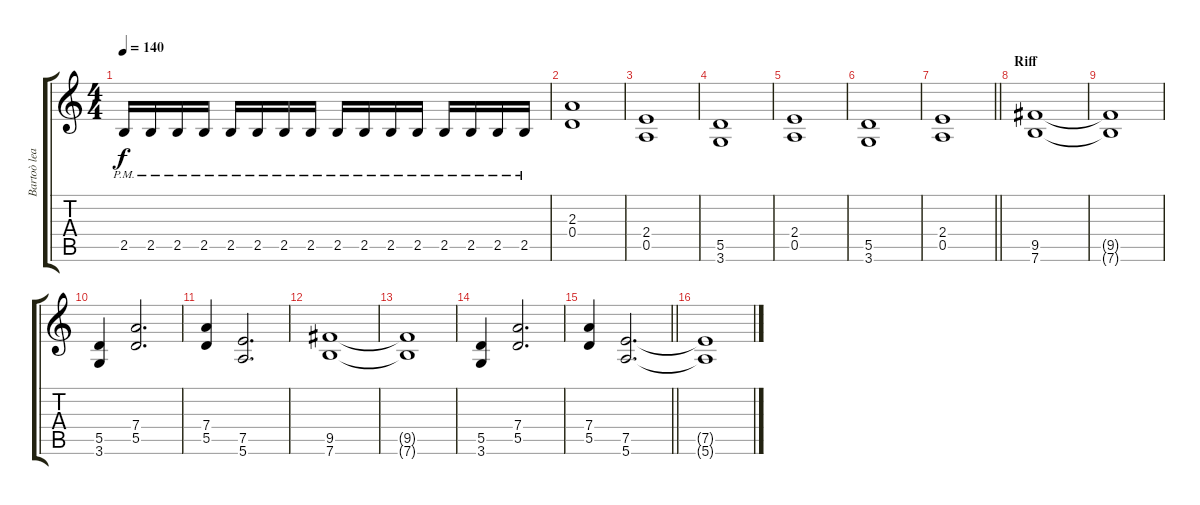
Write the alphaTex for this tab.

\track ("Bartoò lead" "Bartoò lea") {instrument distortionguitar}
\staff {score tabs}
\tuning (E4 B3 G3 D3 A2 E2) {hide}
\ts (4 4)
\tempo 140
\clef g2
\ks c
2.5{pm}.16{dy f} 2.5{pm}.16 2.5{pm}.16 2.5{pm}.16 2.5{pm}.16 2.5{pm}.16 2.5{pm}.16 2.5{pm}.16 2.5{pm}.16 2.5{pm}.16 2.5{pm}.16 2.5{pm}.16 2.5{pm}.16 2.5{pm}.16 2.5{pm}.16 2.5{pm}.16 |
(2.3 0.4).1 |
(2.4 0.5).1 |
(5.5 3.6).1 |
(2.4 0.5).1 |
(5.5 3.6).1 |
\barLineRight lightlight
(2.4 0.5).1 |
\section ("" "Riff")
(9.5 7.6).1 |
(9.5{t} 7.6{t}).1 |
(5.5 3.6).4 (7.4 5.5).2{d} |
(7.4 5.5).4 (7.5 5.6).2{d} |
(9.5 7.6).1 |
(9.5{t} 7.6{t}).1 |
(5.5 3.6).4 (7.4 5.5).2{d} |
\barLineRight lightlight
(7.4 5.5).4 (7.5 5.6).2{d} |
(7.5{t} 5.6{t}).1{volume 0}
